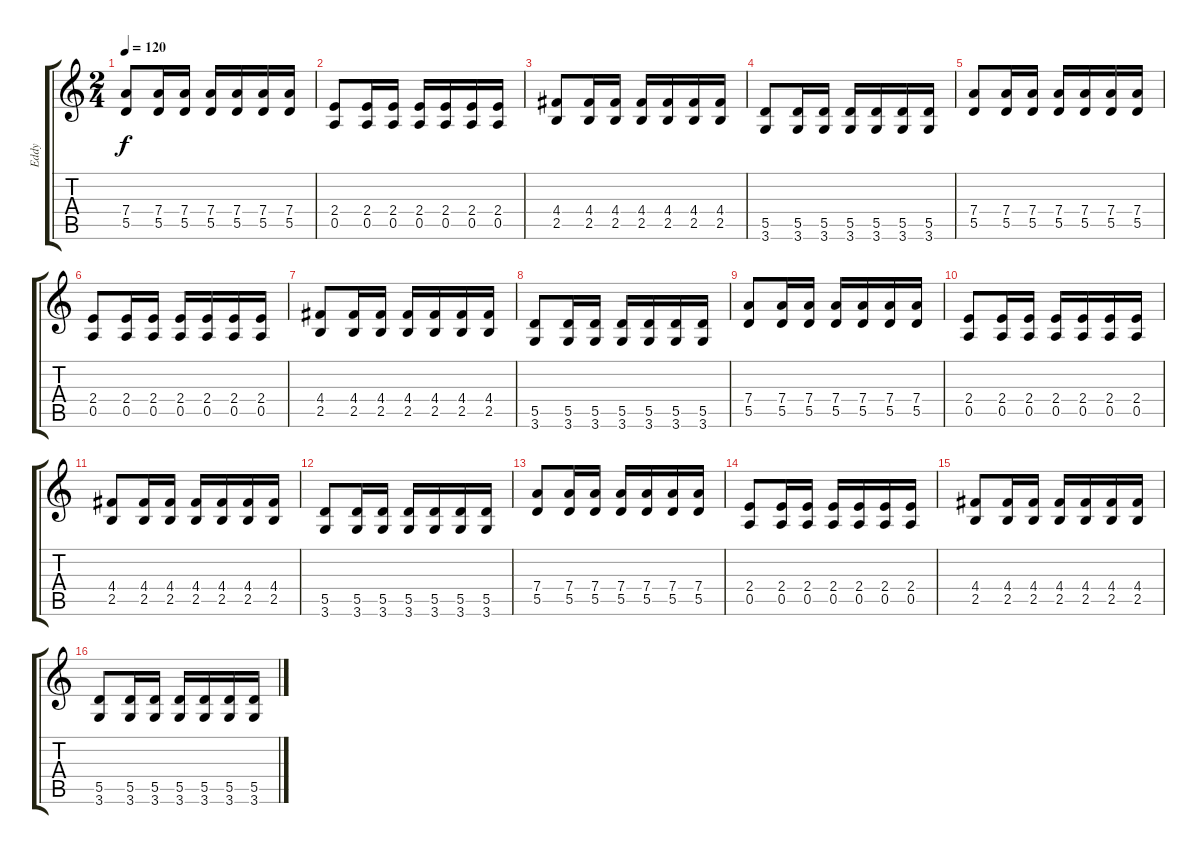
\track ("Eddy" "Eddy") {instrument distortionguitar}
\staff {score tabs}
\tuning (E4 B3 G3 D3 A2 E2) {hide}
\ts (2 4)
\tempo 120
\clef g2
\ks c
(7.4 5.5).8{dy f} (7.4 5.5).16 (7.4 5.5).16 (7.4 5.5).16 (7.4 5.5).16 (7.4 5.5).16 (7.4 5.5).16 |
(2.4 0.5).8 (2.4 0.5).16 (2.4 0.5).16 (2.4 0.5).16 (2.4 0.5).16 (2.4 0.5).16 (2.4 0.5).16 |
(4.4 2.5).8 (4.4 2.5).16 (4.4 2.5).16 (4.4 2.5).16 (4.4 2.5).16 (4.4 2.5).16 (4.4 2.5).16 |
(5.5 3.6).8 (5.5 3.6).16 (5.5 3.6).16 (5.5 3.6).16 (5.5 3.6).16 (5.5 3.6).16 (5.5 3.6).16 |
(7.4 5.5).8 (7.4 5.5).16 (7.4 5.5).16 (7.4 5.5).16 (7.4 5.5).16 (7.4 5.5).16 (7.4 5.5).16 |
(2.4 0.5).8 (2.4 0.5).16 (2.4 0.5).16 (2.4 0.5).16 (2.4 0.5).16 (2.4 0.5).16 (2.4 0.5).16 |
(4.4 2.5).8 (4.4 2.5).16 (4.4 2.5).16 (4.4 2.5).16 (4.4 2.5).16 (4.4 2.5).16 (4.4 2.5).16 |
(5.5 3.6).8 (5.5 3.6).16 (5.5 3.6).16 (5.5 3.6).16 (5.5 3.6).16 (5.5 3.6).16 (5.5 3.6).16 |
(7.4 5.5).8 (7.4 5.5).16 (7.4 5.5).16 (7.4 5.5).16 (7.4 5.5).16 (7.4 5.5).16 (7.4 5.5).16 |
(2.4 0.5).8 (2.4 0.5).16 (2.4 0.5).16 (2.4 0.5).16 (2.4 0.5).16 (2.4 0.5).16 (2.4 0.5).16 |
(4.4 2.5).8 (4.4 2.5).16 (4.4 2.5).16 (4.4 2.5).16 (4.4 2.5).16 (4.4 2.5).16 (4.4 2.5).16 |
(5.5 3.6).8 (5.5 3.6).16 (5.5 3.6).16 (5.5 3.6).16 (5.5 3.6).16 (5.5 3.6).16 (5.5 3.6).16 |
(7.4 5.5).8 (7.4 5.5).16 (7.4 5.5).16 (7.4 5.5).16 (7.4 5.5).16 (7.4 5.5).16 (7.4 5.5).16 |
(2.4 0.5).8 (2.4 0.5).16 (2.4 0.5).16 (2.4 0.5).16 (2.4 0.5).16 (2.4 0.5).16 (2.4 0.5).16 |
(4.4 2.5).8 (4.4 2.5).16 (4.4 2.5).16 (4.4 2.5).16 (4.4 2.5).16 (4.4 2.5).16 (4.4 2.5).16 |
(5.5 3.6).8 (5.5 3.6).16 (5.5 3.6).16 (5.5 3.6).16 (5.5 3.6).16 (5.5 3.6).16 (5.5 3.6).16
